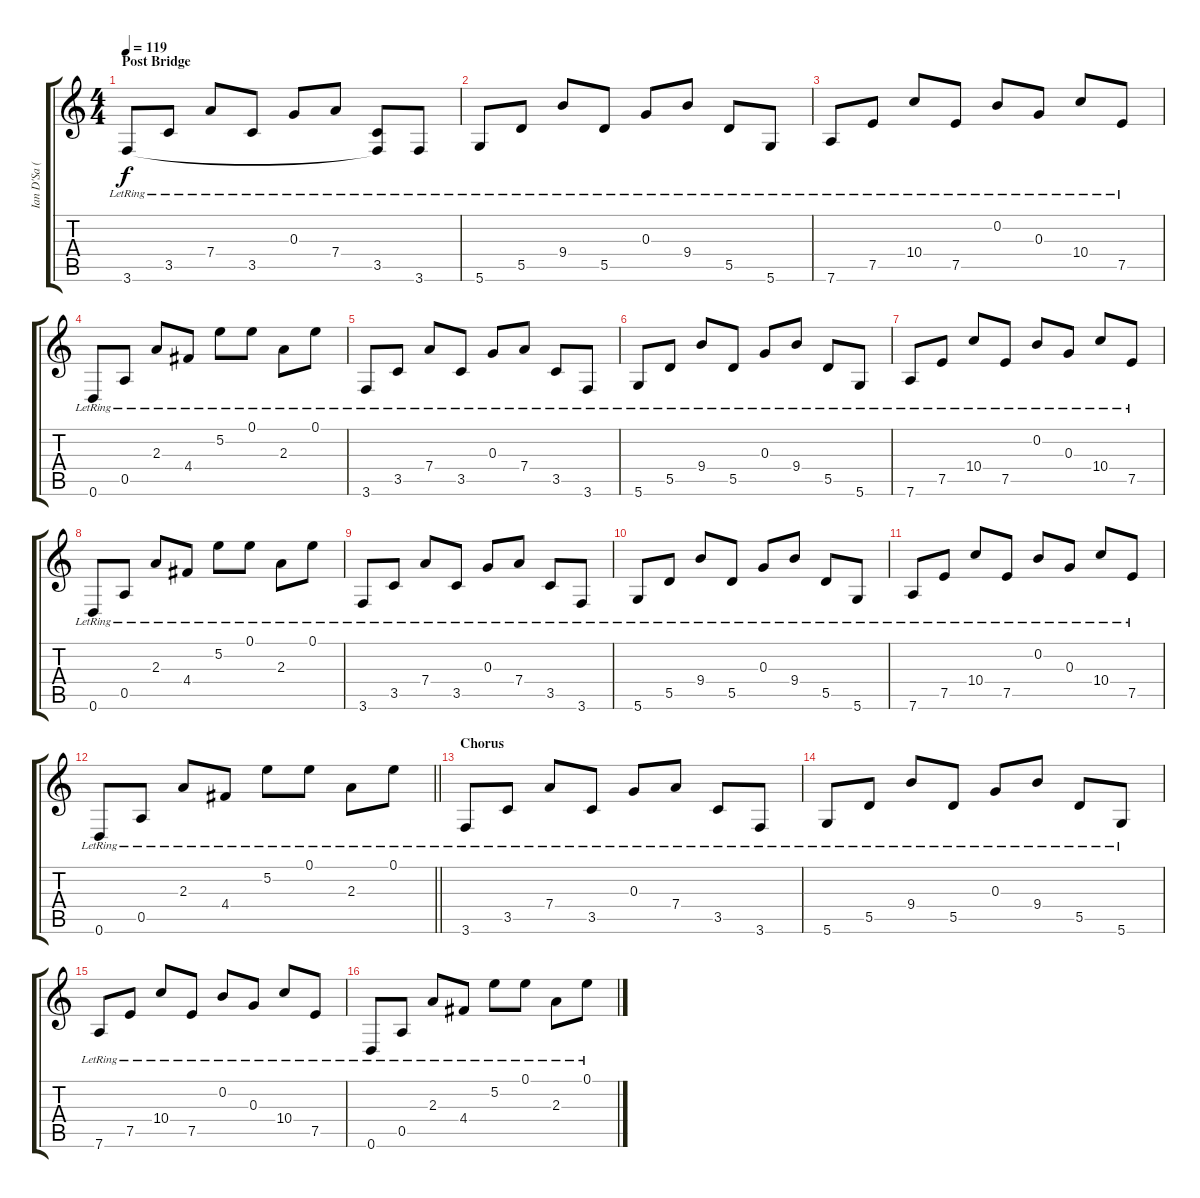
\track ("Ian D'Sa (Guitar 1)" "Ian D'Sa (") {instrument electricguitarclean}
\staff {score tabs}
\tuning (E4 B3 G3 D3 A2 D2) {hide}
\ts (4 4)
\section ("" "Post Bridge")
\tempo 119
\clef g2
\ks c
3.6{lr}.8{dy f instrument electricguitarclean} 3.5{lr}.8 7.4{lr}.8 3.5{lr}.8 0.3{lr}.8 7.4{lr}.8 (3.5{lr} 3.6{t}).8 3.6{lr}.8 |
5.6{lr}.8 5.5{lr}.8 9.4{lr}.8 5.5{lr}.8 0.3{lr}.8 9.4{lr}.8 5.5{lr}.8 5.6{lr}.8 |
7.6{lr}.8 7.5{lr}.8 10.4{lr}.8 7.5{lr}.8 0.2{lr}.8 0.3{lr}.8 10.4{lr}.8 7.5{lr}.8 |
0.6{lr}.8 0.5{lr}.8 2.3{lr}.8 4.4{lr}.8 5.2{lr}.8 0.1{lr}.8 2.3{lr}.8 0.1{lr}.8 |
3.6{lr}.8 3.5{lr}.8 7.4{lr}.8 3.5{lr}.8 0.3{lr}.8 7.4{lr}.8 3.5{lr}.8 3.6{lr}.8 |
5.6{lr}.8 5.5{lr}.8 9.4{lr}.8 5.5{lr}.8 0.3{lr}.8 9.4{lr}.8 5.5{lr}.8 5.6{lr}.8 |
7.6{lr}.8 7.5{lr}.8 10.4{lr}.8 7.5{lr}.8 0.2{lr}.8 0.3{lr}.8 10.4{lr}.8 7.5{lr}.8 |
0.6{lr}.8 0.5{lr}.8 2.3{lr}.8 4.4{lr}.8 5.2{lr}.8 0.1{lr}.8 2.3{lr}.8 0.1{lr}.8 |
3.6{lr}.8 3.5{lr}.8 7.4{lr}.8 3.5{lr}.8 0.3{lr}.8 7.4{lr}.8 3.5{lr}.8 3.6{lr}.8 |
5.6{lr}.8 5.5{lr}.8 9.4{lr}.8 5.5{lr}.8 0.3{lr}.8 9.4{lr}.8 5.5{lr}.8 5.6{lr}.8 |
7.6{lr}.8 7.5{lr}.8 10.4{lr}.8 7.5{lr}.8 0.2{lr}.8 0.3{lr}.8 10.4{lr}.8 7.5{lr}.8 |
\barLineRight lightlight
0.6{lr}.8 0.5{lr}.8 2.3{lr}.8 4.4{lr}.8 5.2{lr}.8 0.1{lr}.8 2.3{lr}.8 0.1{lr}.8 |
\section ("" "Chorus")
3.6{lr}.8 3.5{lr}.8 7.4{lr}.8 3.5{lr}.8 0.3{lr}.8 7.4{lr}.8 3.5{lr}.8 3.6{lr}.8 |
5.6{lr}.8 5.5{lr}.8 9.4{lr}.8 5.5{lr}.8 0.3{lr}.8 9.4{lr}.8 5.5{lr}.8 5.6{lr}.8 |
7.6{lr}.8 7.5{lr}.8 10.4{lr}.8 7.5{lr}.8 0.2{lr}.8 0.3{lr}.8 10.4{lr}.8 7.5{lr}.8 |
0.6{lr}.8 0.5{lr}.8 2.3{lr}.8 4.4{lr}.8 5.2{lr}.8 0.1{lr}.8 2.3{lr}.8 0.1{lr}.8
